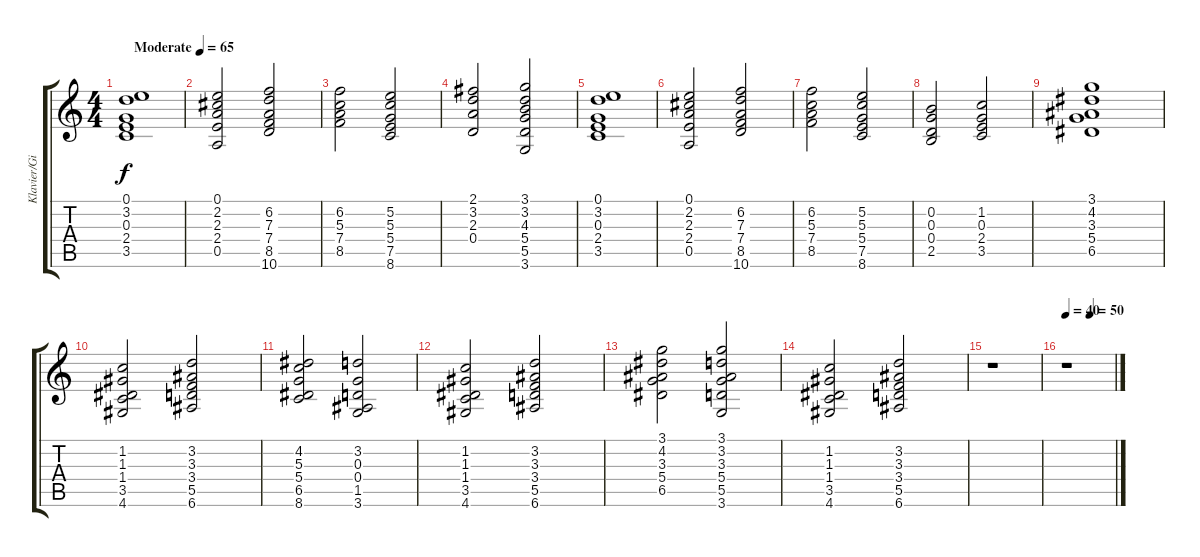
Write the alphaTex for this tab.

\track ("Klavier/Gitarre???" "Klavier/Gi") {instrument electricguitarjazz}
\staff {score tabs}
\tuning (E4 B3 G3 D3 A2 E2) {hide}
\ts (4 4)
\tempo (65 "Moderate")
\clef g2
\ks c
(0.1 3.2 0.3 2.4 3.5).1{dy f instrument electricguitarjazz} |
(0.1 2.2 2.3 2.4 0.5).2 (6.2 7.3 7.4 8.5 10.6).2 |
(6.2 5.3 7.4 8.5).2 (5.2 5.3 5.4 7.5 8.6).2 |
(2.1 3.2 2.3 0.4).2 (3.1 3.2 4.3 5.4 5.5 3.6).2 |
(0.1 3.2 0.3 2.4 3.5).1 |
(0.1 2.2 2.3 2.4 0.5).2 (6.2 7.3 7.4 8.5 10.6).2 |
(6.2 5.3 7.4 8.5).2 (5.2 5.3 5.4 7.5 8.6).2 |
(0.2 0.3 0.4 2.5).2 (1.2 0.3 2.4 3.5).2 |
(3.1 4.2 3.3 5.4 6.5).1 |
(1.2 1.3 1.4 3.5 4.6).2 (3.2 3.3 3.4 5.5 6.6).2 |
(4.2 5.3 5.4 6.5 8.6).2 (3.2 0.3 0.4 1.5 3.6).2 |
(1.2 1.3 1.4 3.5 4.6).2 (3.2 3.3 3.4 5.5 6.6).2 |
(3.1 4.2 3.3 5.4 6.5).2 (3.1 3.2 3.3 5.4 5.5 3.6).2 |
(1.2 1.3 1.4 3.5 4.6).2 (3.2 3.3 3.4 5.5 6.6).2 |
r.1 |
\tempo 40
\tempo (50 0.5)
r.1
